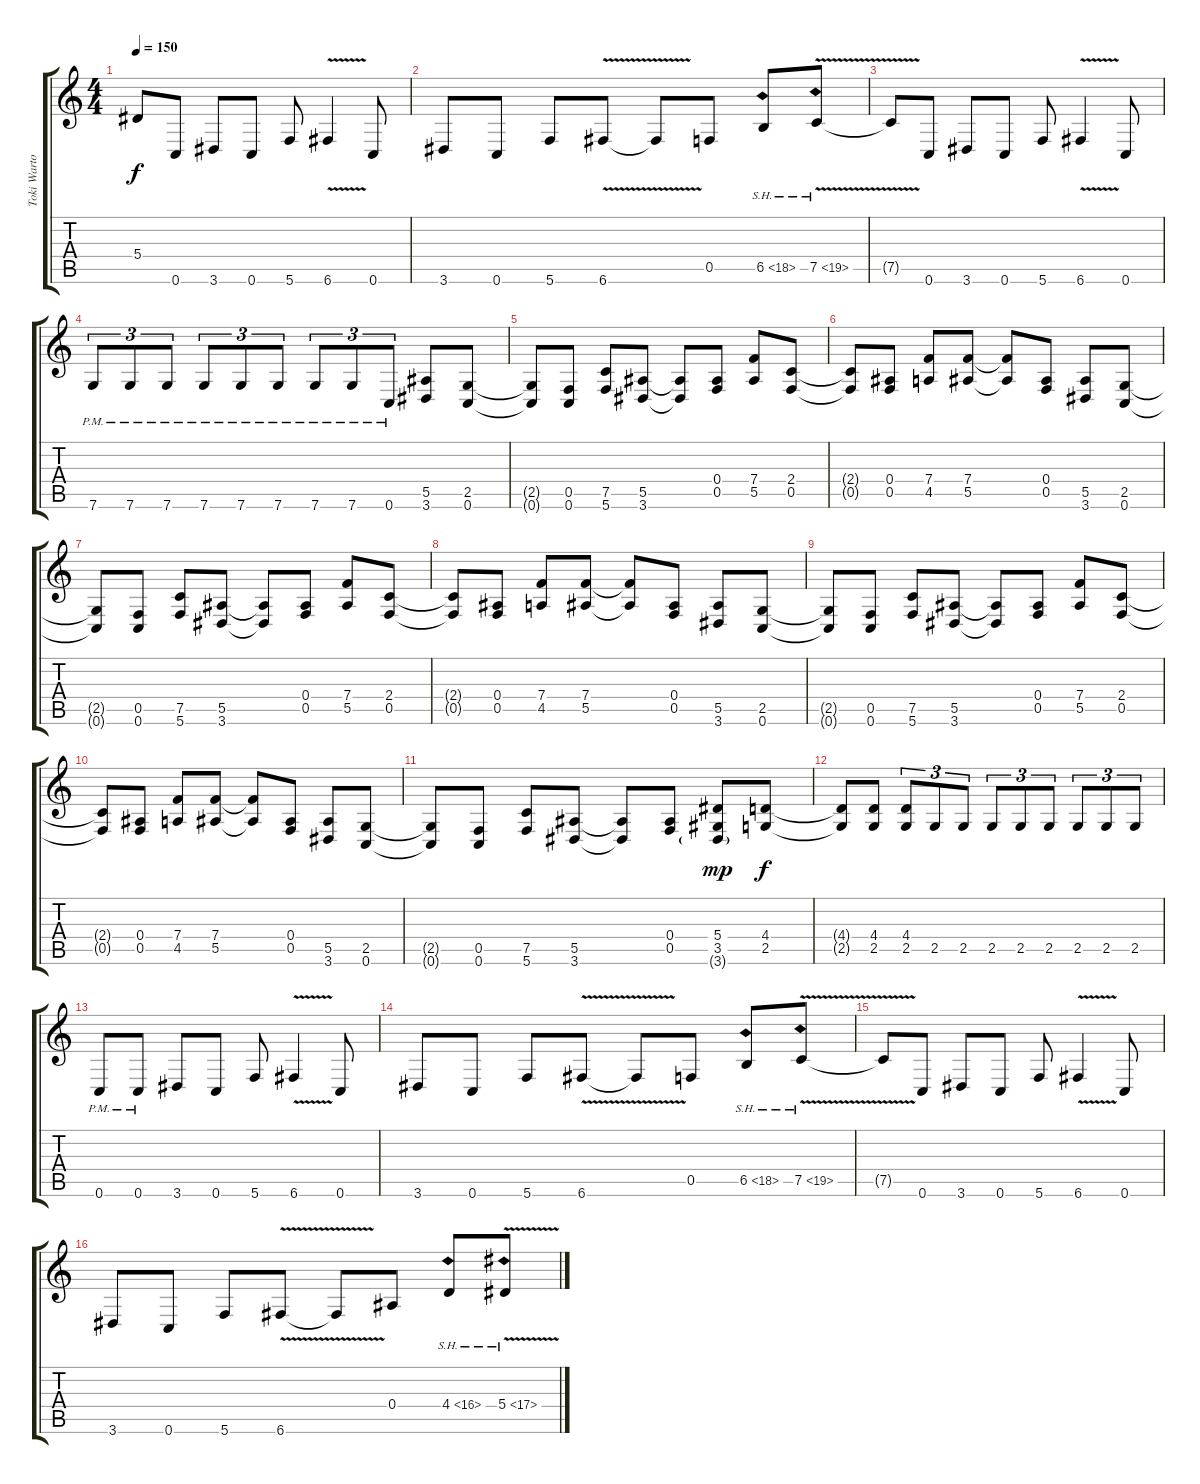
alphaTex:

\track ("Toki Wartooth (Lead Guitar 2)" "Toki Warto") {instrument distortionguitar}
\staff {score tabs}
\tuning (C4 G3 Eb3 Bb2 F2 C2) {hide}
\ts (4 4)
\tempo 150
\clef g2
\ks c
5.4{t}.8{dy f} 0.6.8 3.6.8 0.6.8 5.6.8 6.6{v}.4 0.6.8 |
3.6.8 0.6.8 5.6.8 6.6{v}.8 6.6{t}.8 0.5.8 6.5{sh 12}.8 7.5{sh 12 v}.8 |
7.5{t}.8 0.6.8 3.6.8 0.6.8 5.6.8 6.6{v}.4 0.6.8 |
7.6{pm}.8{tu (3 2)} 7.6{pm}.8{tu (3 2)} 7.6{pm}.8{tu (3 2)} 7.6{pm}.8{tu (3 2)} 7.6{pm}.8{tu (3 2)} 7.6{pm}.8{tu (3 2)} 7.6{pm}.8{tu (3 2)} 7.6{pm}.8{tu (3 2)} 0.6{pm}.8{tu (3 2)} (5.5 3.6).8 (2.5 0.6).8 |
(2.5{t} 0.6{t}).8 (0.5 0.6).8 (7.5 5.6).8 (5.5 3.6).8 (5.5{t} 3.6{t}).8 (0.4 0.5).8 (7.4 5.5).8 (2.4 0.5).8 |
(2.4{t} 0.5{t}).8 (0.4 0.5).8 (7.4 4.5).8 (7.4 5.5).8 (7.4{t} 5.5{t}).8 (0.4 0.5).8 (5.5 3.6).8 (2.5 0.6).8 |
(2.5{t} 0.6{t}).8 (0.5 0.6).8 (7.5 5.6).8 (5.5 3.6).8 (5.5{t} 3.6{t}).8 (0.4 0.5).8 (7.4 5.5).8 (2.4 0.5).8 |
(2.4{t} 0.5{t}).8 (0.4 0.5).8 (7.4 4.5).8 (7.4 5.5).8 (7.4{t} 5.5{t}).8 (0.4 0.5).8 (5.5 3.6).8 (2.5 0.6).8 |
(2.5{t} 0.6{t}).8 (0.5 0.6).8 (7.5 5.6).8 (5.5 3.6).8 (5.5{t} 3.6{t}).8 (0.4 0.5).8 (7.4 5.5).8 (2.4 0.5).8 |
(2.4{t} 0.5{t}).8 (0.4 0.5).8 (7.4 4.5).8 (7.4 5.5).8 (7.4{t} 5.5{t}).8 (0.4 0.5).8 (5.5 3.6).8 (2.5 0.6).8 |
(2.5{t} 0.6{t}).8 (0.5 0.6).8 (7.5 5.6).8 (5.5 3.6).8 (5.5{t} 3.6{t}).8 (0.4 0.5).8 (5.4 3.5 3.6{g}).8{dy mp} (4.4 2.5).8{dy f} |
(4.4{t} 2.5{t}).8 (4.4 2.5).8 (4.4 2.5).8{tu (3 2)} 2.5.8{tu (3 2)} 2.5.8{tu (3 2)} 2.5.8{tu (3 2)} 2.5.8{tu (3 2)} 2.5.8{tu (3 2)} 2.5.8{tu (3 2)} 2.5.8{tu (3 2)} 2.5.8{tu (3 2)} |
0.6{pm}.8 0.6{pm}.8 3.6.8 0.6.8 5.6.8 6.6{v}.4 0.6.8 |
3.6.8 0.6.8 5.6.8 6.6{v}.8 6.6{t}.8 0.5.8 6.5{sh 12}.8 7.5{sh 12 v}.8 |
7.5{t}.8 0.6.8 3.6.8 0.6.8 5.6.8 6.6{v}.4 0.6.8 |
3.6.8 0.6.8 5.6.8 6.6{v}.8 6.6{t}.8 0.4.8 4.4{sh 12}.8 5.4{sh 12 v}.8
